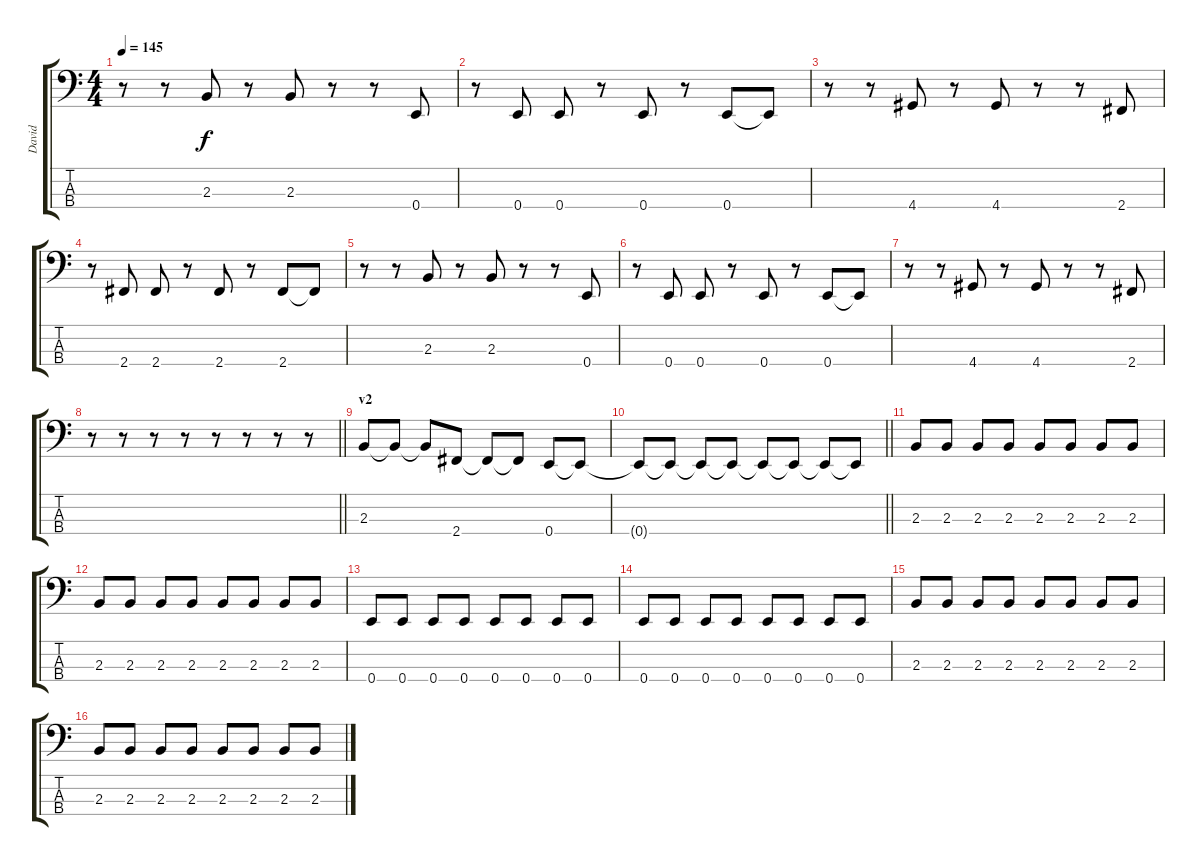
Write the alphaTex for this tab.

\track ("David" "David") {instrument electricbassfinger bank 177}
\staff {score tabs}
\tuning (G2 D2 A1 E1) {hide}
\ts (4 4)
\tempo 145
\clef f4
\ks c
r.8{dy f} r.8 2.3.8 r.8 2.3.8 r.8 r.8 0.4.8 |
r.8 0.4.8 0.4.8 r.8 0.4.8 r.8 0.4.8 0.4{t}.8 |
r.8 r.8 4.4.8 r.8 4.4.8 r.8 r.8 2.4.8 |
r.8 2.4.8 2.4.8 r.8 2.4.8 r.8 2.4.8 2.4{t}.8 |
r.8 r.8 2.3.8 r.8 2.3.8 r.8 r.8 0.4.8 |
r.8 0.4.8 0.4.8 r.8 0.4.8 r.8 0.4.8 0.4{t}.8 |
r.8 r.8 4.4.8 r.8 4.4.8 r.8 r.8 2.4.8 |
\barLineRight lightlight
r.8 r.8 r.8 r.8 r.8 r.8 r.8 r.8 |
\section ("" "v2")
2.3.8 2.3{t}.8 2.3{t}.8 2.4.8 2.4{t}.8 2.4{t}.8 0.4.8 0.4{t}.8 |
\barLineRight lightlight
0.4{t}.8 0.4{t}.8 0.4{t}.8 0.4{t}.8 0.4{t}.8 0.4{t}.8 0.4{t}.8 0.4{t}.8 |
2.3.8 2.3.8 2.3.8 2.3.8 2.3.8 2.3.8 2.3.8 2.3.8 |
2.3.8 2.3.8 2.3.8 2.3.8 2.3.8 2.3.8 2.3.8 2.3.8 |
0.4.8 0.4.8 0.4.8 0.4.8 0.4.8 0.4.8 0.4.8 0.4.8 |
0.4.8 0.4.8 0.4.8 0.4.8 0.4.8 0.4.8 0.4.8 0.4.8 |
2.3.8 2.3.8 2.3.8 2.3.8 2.3.8 2.3.8 2.3.8 2.3.8 |
2.3.8 2.3.8 2.3.8 2.3.8 2.3.8 2.3.8 2.3.8 2.3.8
